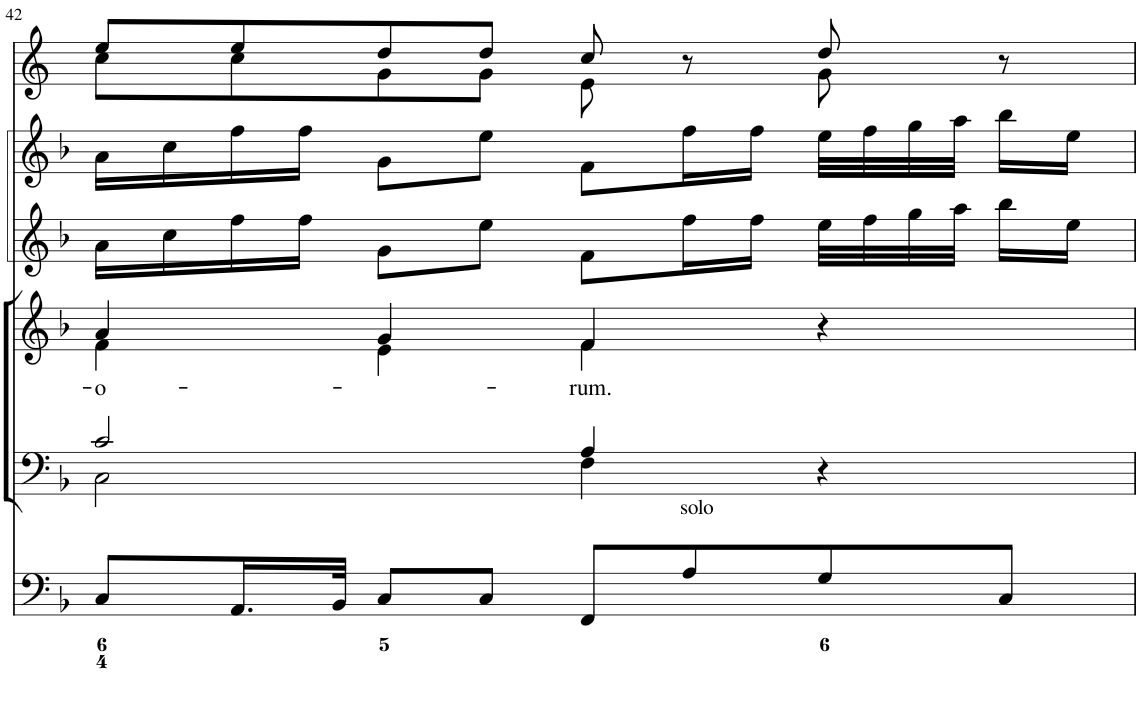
**kern	**kern	**kern	**text	**kern	**kern	**kern
*part6	*part5	*part4	*part4	*part3	*part2	*part1
*staff6	*staff5	*staff4	*staff4	*staff3	*staff2	*staff1
*I"Organ	*I"Voice	*I"Voice	*	*I"Violin	*I"Violini	*I"Corni in F
*	*	*	*	*I'Vln	*I'Vln	*
!!LO:PB:g=z
*clefF4	*clefF4	*clefG2	*	*clefG2	*clefG2	*clefG2
*	*	*	*	*	*	*Trd4c7
*k[b-]	*k[b-]	*k[b-]	*	*k[b-]	*k[b-]	*k[]
*M4/4	*M4/4	*M4/4	*	*M4/4	*M4/4	*M4/4
*met(c)	*met(c)	*met(c)	*	*met(c)	*met(c)	*met(c)
=42	=42	=42	=42	=42	=42	=42
*	*^	*	*	*	*	*
!	!	!	!	!LO:LY:b	!	!	!
*	*	*	*^	*	*	*	*^
8C/L	2c/	2C\	4a/	4f\	-o-	16a\LL	16a\LL	8ee/L	8cc\L
.	.	.	.	.	.	16cc\	16cc\	.	.
16.AA/L	.	.	.	.	.	16ff\	16ff\	8ee/	8cc\
.	.	.	.	.	.	16ff\JJ	16ff\JJ	.	.
32BB-/JJk	.	.	.	.	.	.	.	.	.
8C/L	.	.	4g/	4e\	.	8g\L	8g\L	8dd/	8g\
8C/J	.	.	.	.	.	8ee\J	8ee\J	8dd/J	8g\J
!	!	!	!	!	!LO:LY:b	!	!	!	!
8FF/L	4A/	4F\	4f/	4f\	-rum.	8f\L	8f\L	8cc/	8e\
!LO:TX:a:t=solo	!	!	!	!	!	!	!	!	!
8A/	.	.	.	.	.	16ff\L	16ff\L	8r	8ryy
.	.	.	.	.	.	16ff\JJ	16ff\JJ	.	.
8G/	4r	4ryy	4r	4ryy	.	32ee\LLL	32ee\LLL	8dd/	8g\
.	.	.	.	.	.	32ff\	32ff\	.	.
.	.	.	.	.	.	32gg\	32gg\	.	.
.	.	.	.	.	.	32aa\JJJ	32aa\JJJ	.	.
8C/J	.	.	.	.	.	16bb-\LL	16bb-\LL	8r	8ryy
.	.	.	.	.	.	16ee\JJ	16ee\JJ	.	.
*	*v	*v	*	*	*	*	*	*v	*v
*	*	*v	*v	*	*	*	*
=	=	=	=	=	=	=
*-	*-	*-	*-	*-	*-	*-
